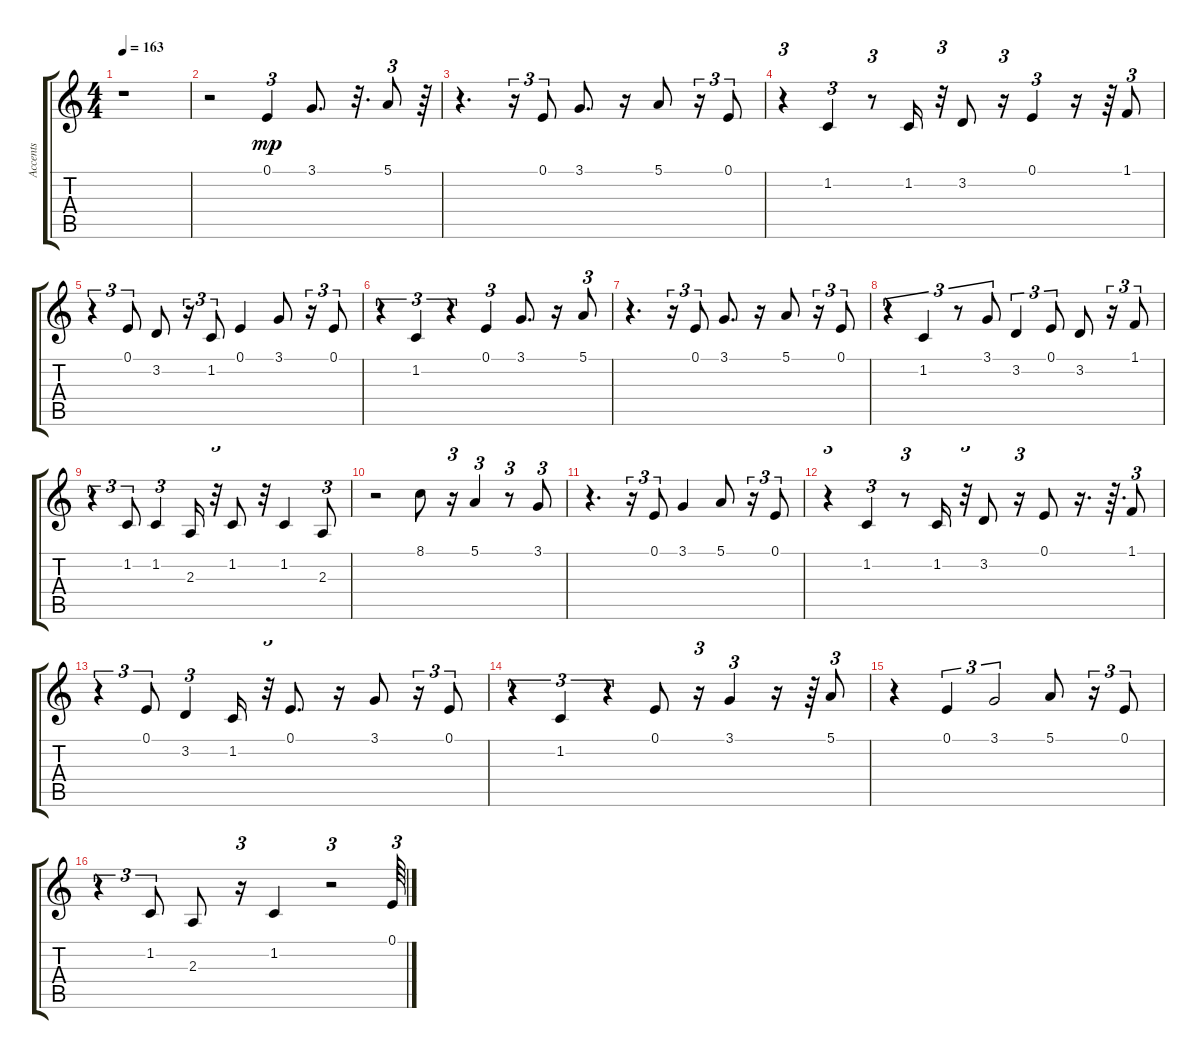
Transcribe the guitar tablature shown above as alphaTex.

\track ("Accents" "Accents") {instrument fx4atmosphere}
\staff {score tabs}
\tuning (E4 B3 G3 D3 A2 E2) {hide}
\ts (4 4)
\tempo 163
\clef g2
\ks c
r.1{dy mp} |
r.2 0.1.4{tu (3 2)} 3.1.8{d} r.32{d} 5.1.8{tu (3 2)} r.64 |
r.4{d} r.16{tu (3 2)} 0.1.8{tu (3 2)} 3.1.8{d} r.16 5.1.8 r.16{tu (3 2)} 0.1.8{tu (3 2)} |
r.4{tu (3 2)} 1.2.4{tu (3 2)} r.8{tu (3 2)} 1.2.16 r.32{tu (3 2)} 3.2.8 r.16{tu (3 2)} 0.1.4{tu (3 2)} r.16 r.64 1.1.8{tu (3 2)} |
r.4{tu (3 2)} 0.1.8{tu (3 2)} 3.2.8 r.16{tu (3 2)} 1.2.8{tu (3 2)} 0.1.4 3.1.8 r.16{tu (3 2)} 0.1.8{tu (3 2)} |
r.4{tu (3 2)} 1.2.4{tu (3 2)} r.4{tu (3 2)} 0.1.4{tu (3 2)} 3.1.8{d} r.16 5.1.8{tu (3 2)} |
r.4{d} r.16{tu (3 2)} 0.1.8{tu (3 2)} 3.1.8{d} r.16 5.1.8 r.16{tu (3 2)} 0.1.8{tu (3 2)} |
r.4{tu (3 2)} 1.2.4{tu (3 2)} r.8{tu (3 2)} 3.1.8{tu (3 2)} 3.2.4{tu (3 2)} 0.1.8{tu (3 2)} 3.2.8 r.16{tu (3 2)} 1.1.8{tu (3 2)} |
r.4{tu (3 2)} 1.2.8{tu (3 2)} 1.2.4{tu (3 2)} 2.3.16 r.32{tu (3 2)} 1.2.8 r.32 1.2.4 2.3.8{tu (3 2)} |
r.2 8.1.8 r.16{tu (3 2)} 5.1.4{tu (3 2)} r.8{tu (3 2)} 3.1.8{tu (3 2)} |
r.4{d} r.16{tu (3 2)} 0.1.8{tu (3 2)} 3.1.4 5.1.8 r.16{tu (3 2)} 0.1.8{tu (3 2)} |
r.4{tu (3 2)} 1.2.4{tu (3 2)} r.8{tu (3 2)} 1.2.16 r.32{tu (3 2)} 3.2.8 r.16{tu (3 2)} 0.1.8 r.16{d} r.64{d} 1.1.8{tu (3 2)} |
r.4{tu (3 2)} 0.1.8{tu (3 2)} 3.2.4{tu (3 2)} 1.2.16 r.32{tu (3 2)} 0.1.8{d} r.16 3.1.8 r.16{tu (3 2)} 0.1.8{tu (3 2)} |
r.4{tu (3 2)} 1.2.4{tu (3 2)} r.4{tu (3 2)} 0.1.8 r.16{tu (3 2)} 3.1.4{tu (3 2)} r.16 r.64 5.1.8{tu (3 2)} |
r.4 0.1.4{tu (3 2)} 3.1.2{tu (3 2)} 5.1.8 r.16{tu (3 2)} 0.1.8{tu (3 2)} |
r.4{tu (3 2)} 1.2.8{tu (3 2)} 2.3.8 r.16{tu (3 2)} 1.2.4 r.2{tu (3 2)} 0.1.64{tu (3 2)}
